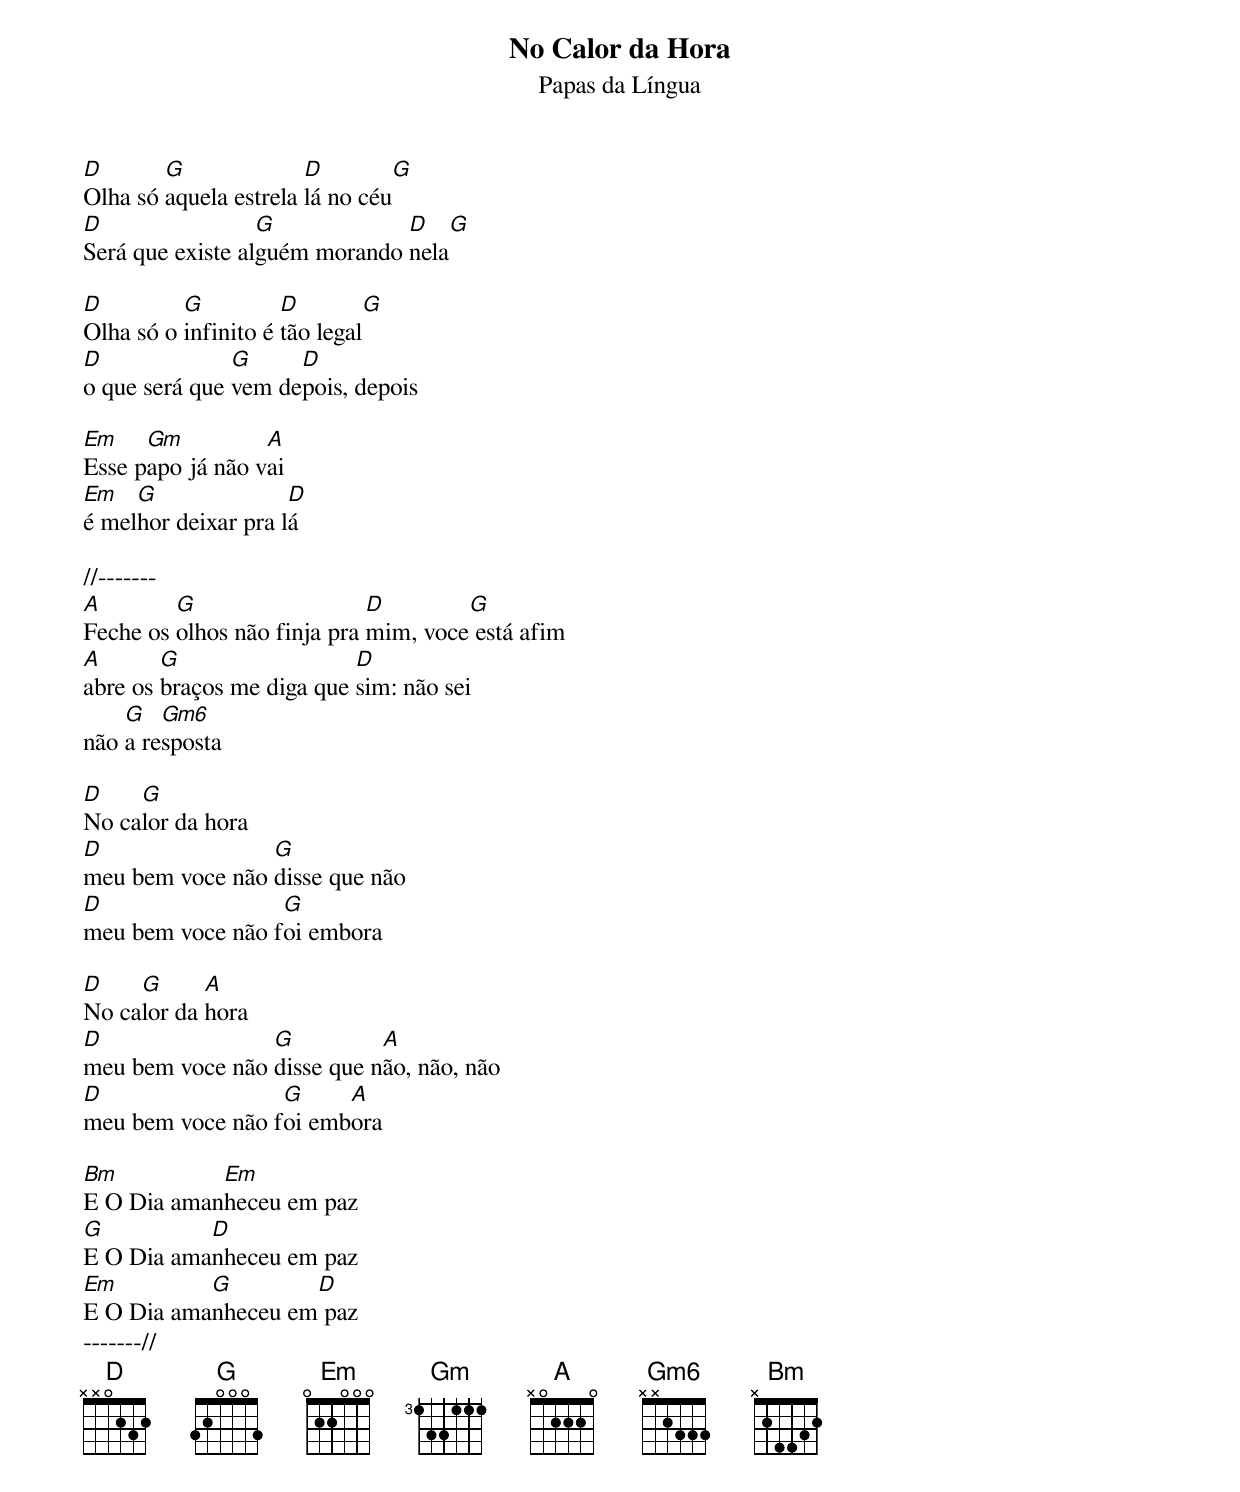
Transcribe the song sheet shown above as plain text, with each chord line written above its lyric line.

No Calor da Hora
Papas da Língua

D       G              D        G
Olha só aquela estrela lá no céu
D                 G            D    G
Será que existe alguém morando nela

D         G          D        G
Olha só o infinito é tão legal
D              G     D
o que será que vem depois, depois

Em    Gm          A
Esse papo já não vai
Em   G               D
é melhor deixar pra lá

//-------
A        G                   D        G
Feche os olhos não finja pra mim, voce está afim
A       G                  D
abre os braços me diga que sim: não sei
    G   Gm6
não a resposta

D    G
No calor da hora
D                G
meu bem voce não disse que não
D                 G
meu bem voce não foi embora

D    G      A
No calor da hora
D                G          A
meu bem voce não disse que não, não, não
D                 G     A
meu bem voce não foi embora

Bm          Em
E O Dia amanheceu em paz
G          D
E O Dia amanheceu em paz
Em         G        D
E O Dia amanheceu em paz
-------//
